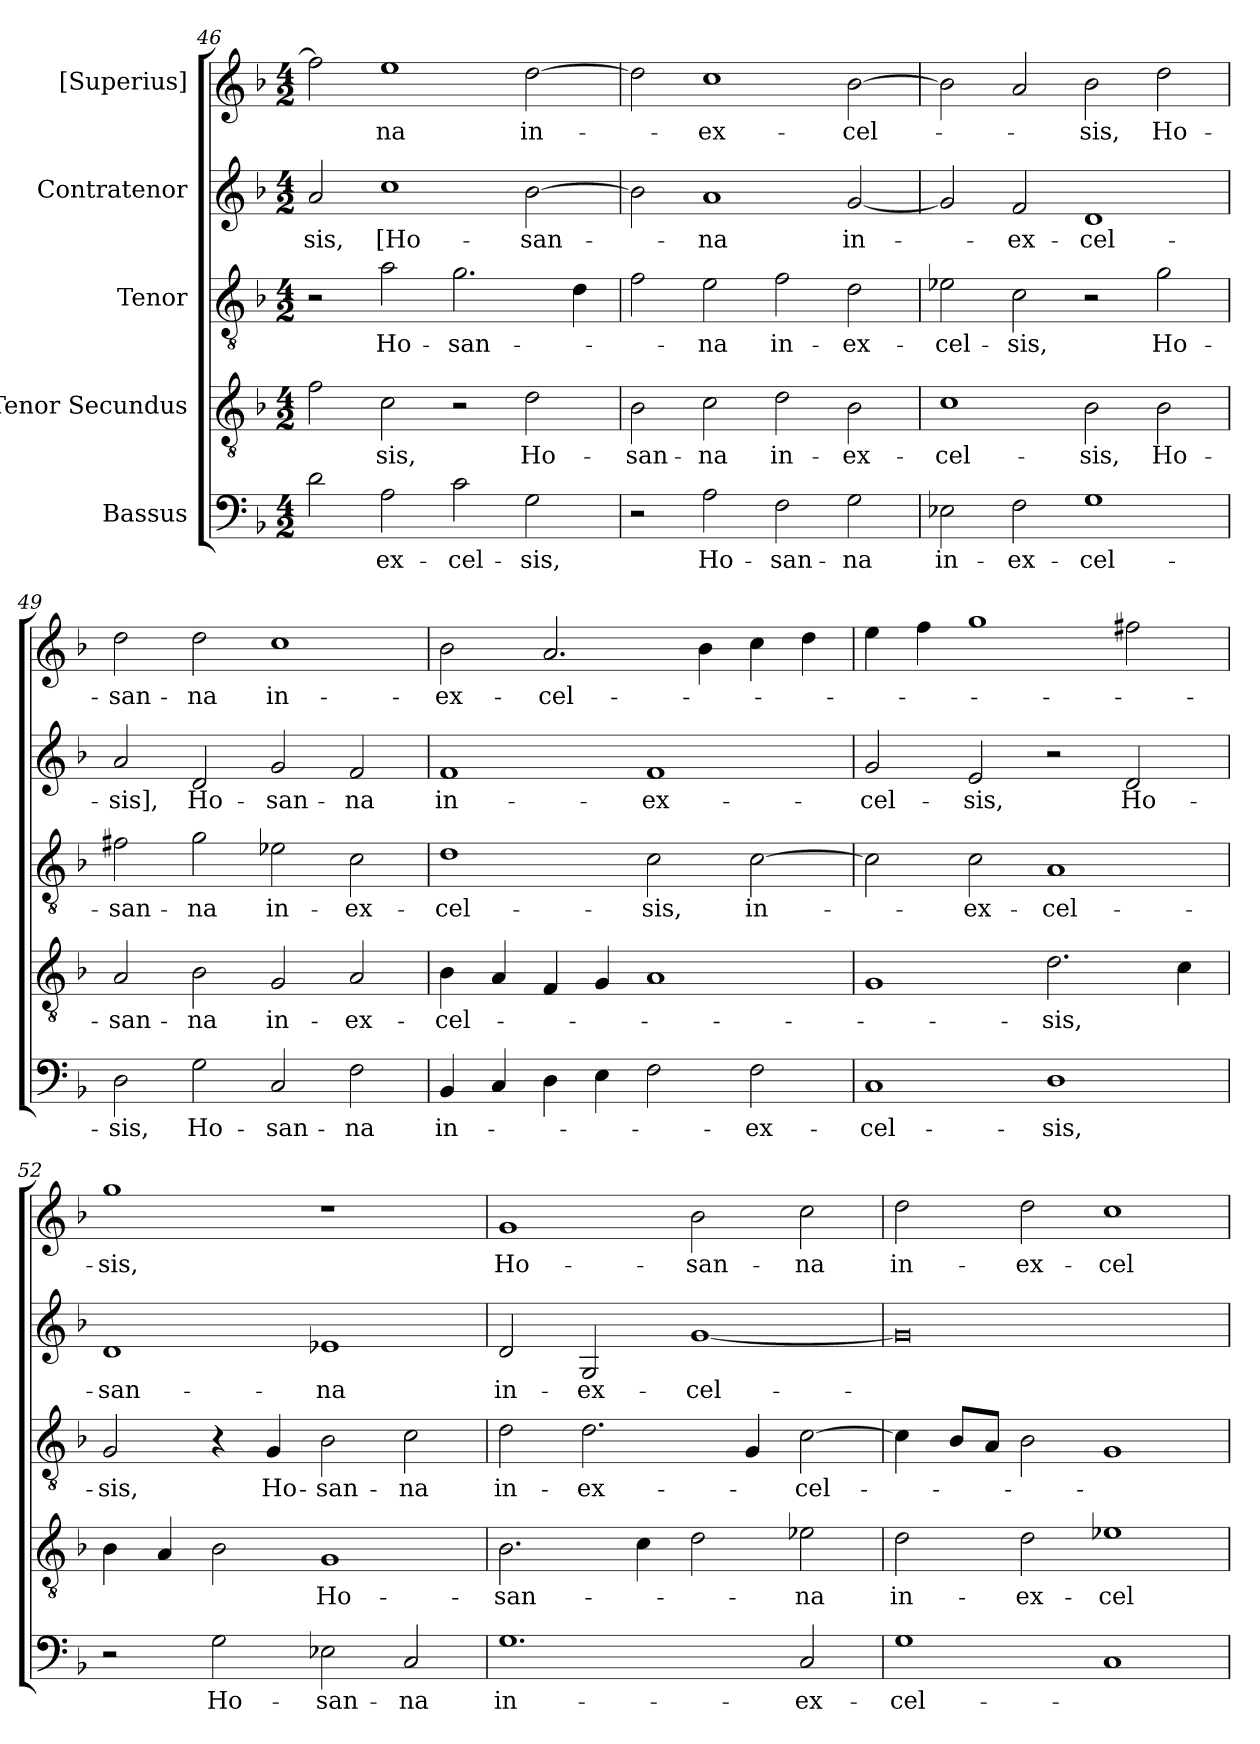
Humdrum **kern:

**kern	**text	**kern	**text	**kern	**text	**kern	**text	**kern	**text
*part5	*part5	*part4	*part4	*part3	*part3	*part2	*part2	*part1	*part1
*staff5	*staff5	*staff4	*staff4	*staff3	*staff3	*staff2	*staff2	*staff1	*staff1
*I"Bassus	*	*I"Tenor Secundus	*	*I"Tenor	*	*I"Contratenor	*	*I"[Superius]	*
*clefF4	*	*clefGv2	*	*clefGv2	*	*clefG2	*	*clefG2	*
*k[b-]	*	*k[b-]	*	*k[b-]	*	*k[b-]	*	*k[b-]	*
*M4/2	*	*M4/2	*	*M4/2	*	*M4/2	*	*M4/2	*
=46	=46	=46	=46	=46	=46	=46	=46	=46	=46
2d\	.	2f\	.	2r	.	2a/	-sis,	2ff\]	.
2A\	ex-	2c\	-sis,	2a\	Ho-	1cc\	[Ho-	1ee\	-na
2c\	-cel-	2r	.	2.g\	-san-	.	.	.	.
2G\	-sis,	2d\	Ho-	.	.	[2b-\	-san-	[2dd\	in-
.	.	.	.	4d\	.	.	.	.	.
=47	=47	=47	=47	=47	=47	=47	=47	=47	=47
2r	.	2B-\	-san-	2f\	.	2b-\]	.	2dd\]	.
2A\	Ho-	2c\	-na	2e\	-na	1a/	-na	1cc\	ex-
2F\	-san-	2d\	in-	2f\	in-	.	.	.	.
2G\	-na	2B-\	ex-	2d\	ex-	[2g/	in-	[2b-\	-cel-
=48	=48	=48	=48	=48	=48	=48	=48	=48	=48
2E-X\	in-	1c\	-cel-	2e-X\	-cel-	2g/]	.	2b-\]	.
2F\	ex-	.	.	2c\	-sis,	2f/	ex-	2a/	.
1G\	-cel-	2B-\	-sis,	2r	.	1d/	-cel-	2b-\	-sis,
.	.	2B-\	Ho-	2g\	Ho-	.	.	2dd\	Ho-
=49	=49	=49	=49	=49	=49	=49	=49	=49	=49
2D\	-sis,	2A/	-san-	2f#X\	-san-	2a/	-sis],	2dd\	-san-
2G\	Ho-	2B-\	-na	2g\	-na	2d/	Ho-	2dd\	-na
2C/	-san-	2G/	in-	2e-X\	in-	2g/	-san-	1cc\	in-
2F\	-na	2A/	ex-	2c\	ex-	2f/	-na	.	.
=50	=50	=50	=50	=50	=50	=50	=50	=50	=50
4BB-/	in-	4B-\	-cel-	1d\	-cel-	1f/	in-	2b-\	ex-
4C/	.	4A/	.	.	.	.	.	.	.
4D\	.	4F/	.	.	.	.	.	2.a/	-cel-
4E\	.	4G/	.	.	.	.	.	.	.
2F\	.	1A/	.	2c\	-sis,	1f/	ex-	.	.
.	.	.	.	.	.	.	.	4b-\	.
2F\	ex-	.	.	[2c\	in-	.	.	4cc\	.
.	.	.	.	.	.	.	.	4dd\	.
=51	=51	=51	=51	=51	=51	=51	=51	=51	=51
1C/	-cel-	1G/	.	2c\]	.	2g/	-cel-	4ee\	.
.	.	.	.	.	.	.	.	4ff\	.
.	.	.	.	2c\	ex-	2e/	-sis,	1gg\	.
1D\	-sis,	2.d\	-sis,	1A/	-cel-	2r	.	.	.
.	.	.	.	.	.	2d/	Ho-	2ff#X\	.
.	.	4c\	.	.	.	.	.	.	.
=52	=52	=52	=52	=52	=52	=52	=52	=52	=52
2r	.	4B-\	.	2G/	-sis,	1d/	-san-	1gg\	-sis,
.	.	4A/	.	.	.	.	.	.	.
2G\	Ho-	2B-\	.	4r	.	.	.	.	.
.	.	.	.	4G/	Ho-	.	.	.	.
2E-X\	-san-	1G/	Ho-	2B-\	-san-	1e-X/	-na	1r	.
2C/	-na	.	.	2c\	-na	.	.	.	.
=53	=53	=53	=53	=53	=53	=53	=53	=53	=53
1.G\	in-	2.B-\	-san-	2d\	in-	2d/	in-	1g/	Ho-
.	.	.	.	2.d\	ex-	2G/	ex-	.	.
.	.	4c\	.	.	.	.	.	.	.
.	.	2d\	.	.	.	[1g/	-cel-	2b-\	-san-
.	.	.	.	4G/	.	.	.	.	.
2C/	ex-	2e-X\	-na	[2c\	-cel-	.	.	2cc\	-na
=54	=54	=54	=54	=54	=54	=54	=54	=54	=54
1G\	-cel-	2d\	in-	4c\]	.	0g/]	.	2dd\	in-
.	.	.	.	8B-/L	.	.	.	.	.
.	.	.	.	8A/J	.	.	.	.	.
.	.	2d\	ex-	2B-\	.	.	.	2dd\	ex-
1C/	.	1e-X\	-cel-	1G/	.	.	.	1cc\	-cel-
=	=	=	=	=	=	=	=	=	=
*-	*-	*-	*-	*-	*-	*-	*-	*-	*-
